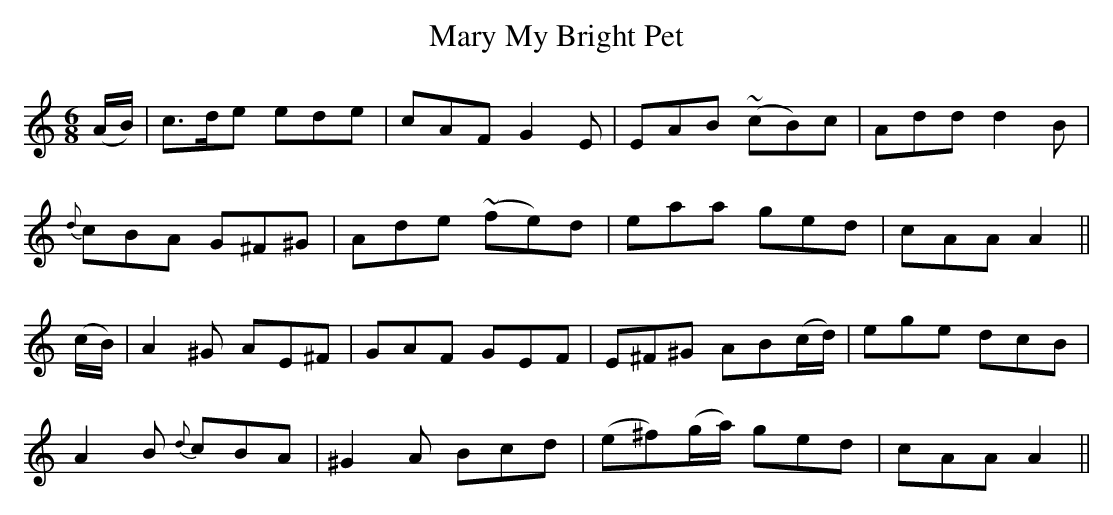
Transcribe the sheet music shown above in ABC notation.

X:1
T: Mary My Bright Pet
M:6/8
L:1/8
K:Am
(A/B/) | c>de ede | cAF G2 E | EAB (~cB)c | Add d2 B |
{d}cBA G^F^G | Ade (~fe)d | eaa ged | cAA A2 ||
(c/B/) | A2 ^G AE^F | GAF GEF | E^F^G AB(c/d/) | ege dcB |
A2 B {d}cBA | ^G2 A Bcd | (e^f)(g/a/) ged | cAA A2 ||
